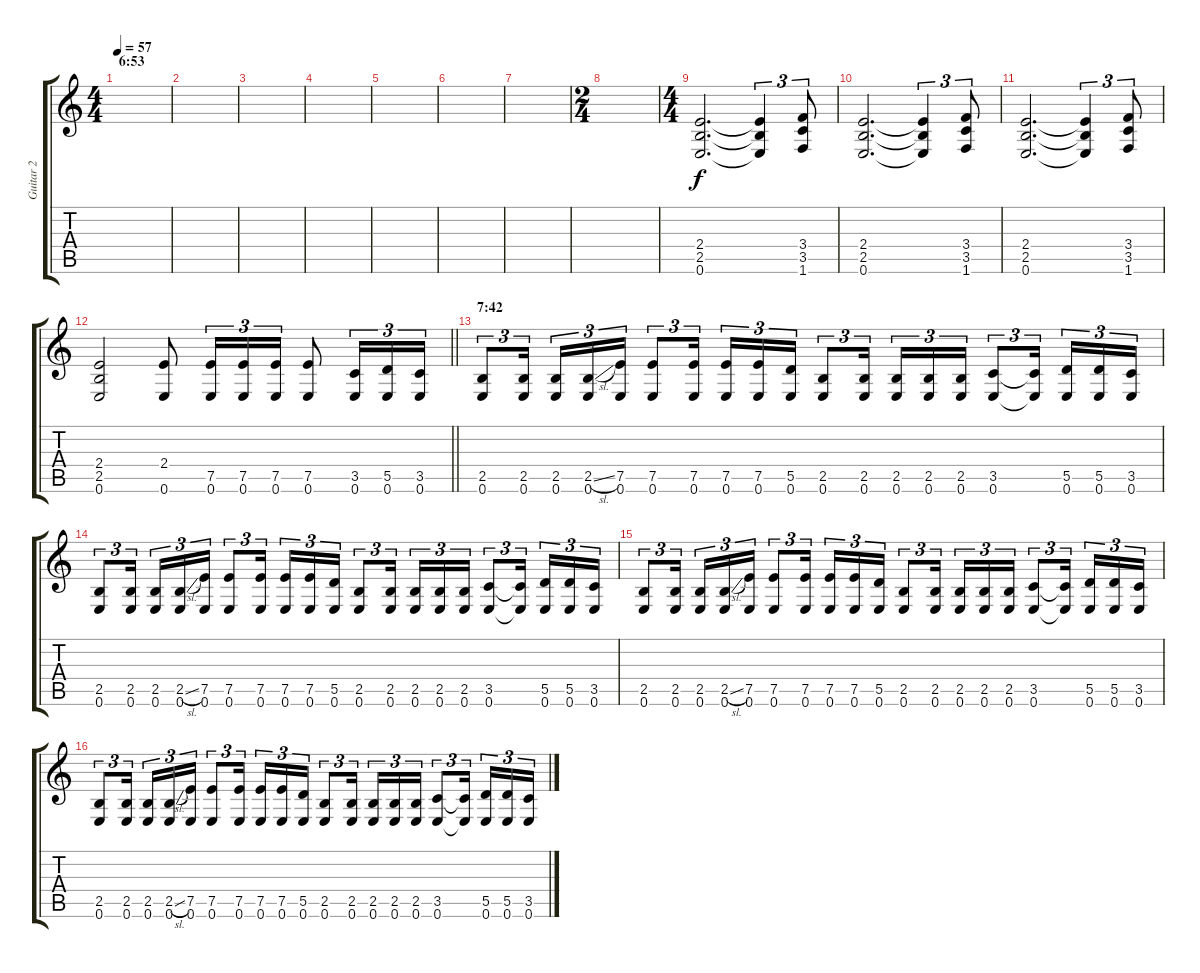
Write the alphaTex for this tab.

\track ("Guitar 2" "Guitar 2") {instrument acousticguitarsteel}
\staff {score tabs}
\tuning (E4 B3 G3 D3 A2 E2) {hide}
\ts (4 4)
\section ("" "6:53")
\tempo 57
\clef g2
\ks c
|
|
|
|
|
|
|
\ts (2 4)
|
\ts (4 4)
(2.4 2.5 0.6).2{d} (2.4{t} 2.5{t} 0.6{t}).4{tu (3 2)} (3.4 3.5 1.6).8{tu (3 2)} |
(2.4 2.5 0.6).2{d} (2.4{t} 2.5{t} 0.6{t}).4{tu (3 2)} (3.4 3.5 1.6).8{tu (3 2)} |
(2.4 2.5 0.6).2{d} (2.4{t} 2.5{t} 0.6{t}).4{tu (3 2)} (3.4 3.5 1.6).8{tu (3 2)} |
\barLineRight lightlight
(2.4 2.5 0.6).2 (2.4 0.6).8 (7.5 0.6).16{tu (3 2)} (7.5 0.6).16{tu (3 2)} (7.5 0.6).16{tu (3 2)} (7.5 0.6).8 (3.5 0.6).16{tu (3 2)} (5.5 0.6).16{tu (3 2)} (3.5 0.6).16{tu (3 2)} |
\section ("" "7:42")
(2.5 0.6).8{tu (3 2)} (2.5 0.6).16{tu (3 2) beam splitsecondary} (2.5 0.6).16{tu (3 2)} (2.5{sl} 0.6).16{tu (3 2)} (7.5 0.6).16{tu (3 2)} (7.5 0.6).8{tu (3 2)} (7.5 0.6).16{tu (3 2) beam splitsecondary} (7.5 0.6).16{tu (3 2)} (7.5 0.6).16{tu (3 2)} (5.5 0.6).16{tu (3 2)} (2.5 0.6).8{tu (3 2)} (2.5 0.6).16{tu (3 2) beam splitsecondary} (2.5 0.6).16{tu (3 2)} (2.5 0.6).16{tu (3 2)} (2.5 0.6).16{tu (3 2)} (3.5 0.6).8{tu (3 2)} (3.5{t} 0.6{t}).16{tu (3 2) beam splitsecondary} (5.5 0.6).16{tu (3 2)} (5.5 0.6).16{tu (3 2)} (3.5 0.6).16{tu (3 2)} |
(2.5 0.6).8{tu (3 2)} (2.5 0.6).16{tu (3 2) beam splitsecondary} (2.5 0.6).16{tu (3 2)} (2.5{sl} 0.6).16{tu (3 2)} (7.5 0.6).16{tu (3 2)} (7.5 0.6).8{tu (3 2)} (7.5 0.6).16{tu (3 2) beam splitsecondary} (7.5 0.6).16{tu (3 2)} (7.5 0.6).16{tu (3 2)} (5.5 0.6).16{tu (3 2)} (2.5 0.6).8{tu (3 2)} (2.5 0.6).16{tu (3 2) beam splitsecondary} (2.5 0.6).16{tu (3 2)} (2.5 0.6).16{tu (3 2)} (2.5 0.6).16{tu (3 2)} (3.5 0.6).8{tu (3 2)} (3.5{t} 0.6{t}).16{tu (3 2) beam splitsecondary} (5.5 0.6).16{tu (3 2)} (5.5 0.6).16{tu (3 2)} (3.5 0.6).16{tu (3 2)} |
(2.5 0.6).8{tu (3 2)} (2.5 0.6).16{tu (3 2) beam splitsecondary} (2.5 0.6).16{tu (3 2)} (2.5{sl} 0.6).16{tu (3 2)} (7.5 0.6).16{tu (3 2)} (7.5 0.6).8{tu (3 2)} (7.5 0.6).16{tu (3 2) beam splitsecondary} (7.5 0.6).16{tu (3 2)} (7.5 0.6).16{tu (3 2)} (5.5 0.6).16{tu (3 2)} (2.5 0.6).8{tu (3 2)} (2.5 0.6).16{tu (3 2) beam splitsecondary} (2.5 0.6).16{tu (3 2)} (2.5 0.6).16{tu (3 2)} (2.5 0.6).16{tu (3 2)} (3.5 0.6).8{tu (3 2)} (3.5{t} 0.6{t}).16{tu (3 2) beam splitsecondary} (5.5 0.6).16{tu (3 2)} (5.5 0.6).16{tu (3 2)} (3.5 0.6).16{tu (3 2)} |
(2.5 0.6).8{tu (3 2)} (2.5 0.6).16{tu (3 2) beam splitsecondary} (2.5 0.6).16{tu (3 2)} (2.5{sl} 0.6).16{tu (3 2)} (7.5 0.6).16{tu (3 2)} (7.5 0.6).8{tu (3 2)} (7.5 0.6).16{tu (3 2) beam splitsecondary} (7.5 0.6).16{tu (3 2)} (7.5 0.6).16{tu (3 2)} (5.5 0.6).16{tu (3 2)} (2.5 0.6).8{tu (3 2)} (2.5 0.6).16{tu (3 2) beam splitsecondary} (2.5 0.6).16{tu (3 2)} (2.5 0.6).16{tu (3 2)} (2.5 0.6).16{tu (3 2)} (3.5 0.6).8{tu (3 2)} (3.5{t} 0.6{t}).16{tu (3 2) beam splitsecondary} (5.5 0.6).16{tu (3 2)} (5.5 0.6).16{tu (3 2)} (3.5 0.6).16{tu (3 2)}
